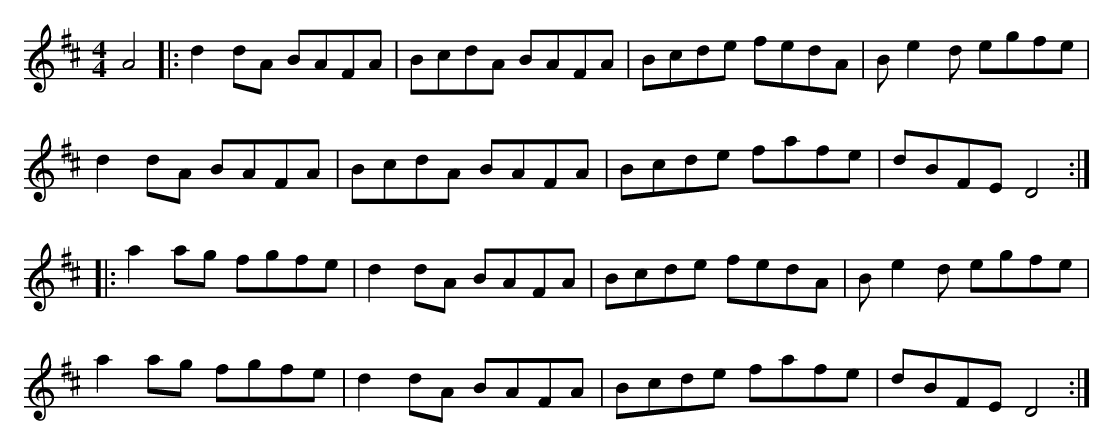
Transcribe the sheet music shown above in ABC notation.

X:1
M:4/4
K:D
A4|:d2dA BAFA|BcdA BAFA|Bcde fedA|Be2d egfe|
d2dA BAFA|BcdA BAFA|Bcde fafe|dBFE D4:|
|:a2ag fgfe|d2dA BAFA|Bcde fedA|Be2d egfe|
a2ag fgfe|d2dA BAFA|Bcde fafe|dBFE D4:|
